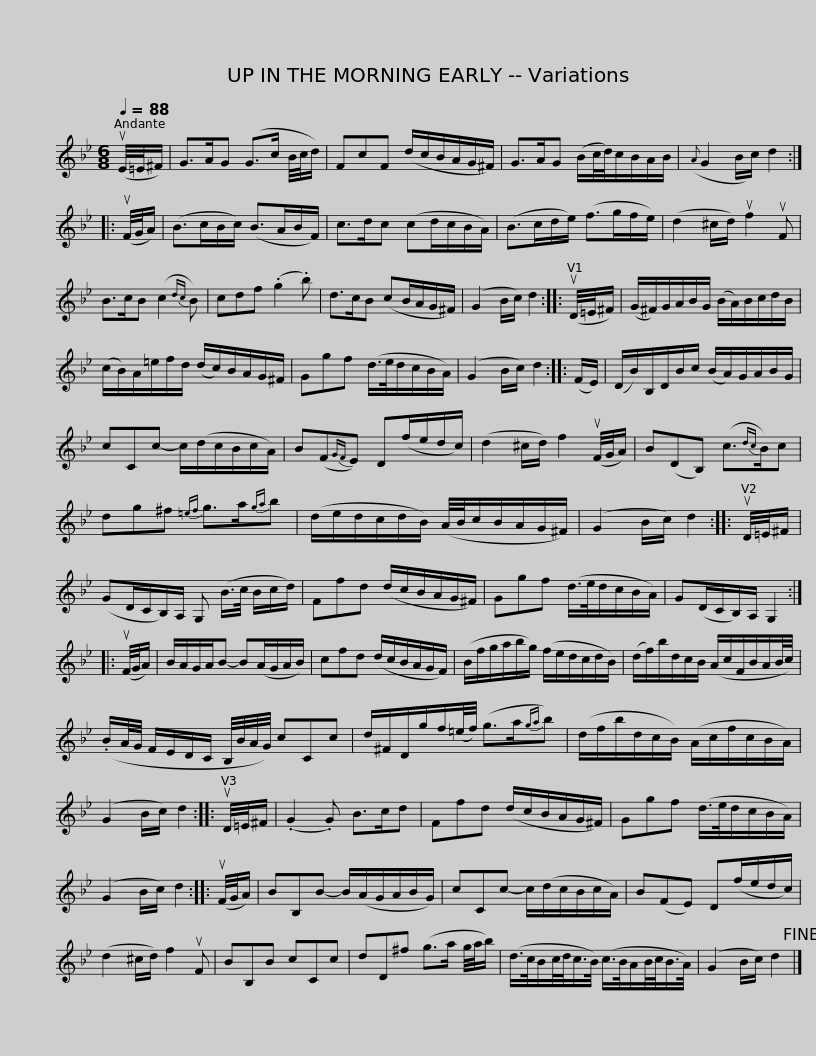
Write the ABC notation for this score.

X:1
L:1/8
Q:1/4=88
M:6/8
I:linebreak $
K:Gmin
V:1 treble
V:1
 (uE/4=E/4^F/) | G>AG (G>c B/4c/4d/) | FcF (d/c/B/A/G/^F/) | G>AG (B/c/4d/4)c/B/A/B/ |({A} G2 B/c/) d2 :: %5
 (uF/4G/4A/) |$ (B>cB/c/) (B>AB/F/) | c>dc (cd/c/B/A/) | (B>cd/e/) (f>gf/e/) | (d2 ^c/d/) uf2 uF | %10
 B>cB (c2{dc} B) | cdf (.g2 .b) |$ d>cB (cB/A/G/^F/) | (G2 B/c/) d2 :: (uD/4=E/4^F/) | %15
 (G/^F/)G/A/B/G/ (B/A/)B/c/d/B/ | (c/B/)A/=e/f/d/ (d/c/)B/A/G/^F/ |$ Ggf (d/>e/d/c/B/A/) | (G2 B/c/) d2 :: (F/E/) | %20
 (D/B/)B,/D/B/c/ (B/A/)G/A/B/G/ | cCc- c/(d/c/B/c/A/) | B(F{GF}E) D(f/e/d/c/) |$ (d2 ^c/d/) f2 (uF/4G/4A/) | B(DB,) (c3/2{dc}B/)c | %25
 dg^f{=ef} g>a{ga}b | (d/e/d/c/d/B/) (A/4B/4c/B/A/G/^F/) | (G2 B/c/) d2 ::$ uD/4=E/4^F/ | (GD/C/B,/)A,/ G, (B/>c/ B/c/d/) | %30
 Ffd (d/c/B/A/G/^F/) | Ggf (d/>e/d/c/B/A/) | G(D/C/B,/)A,/ G,2 ::$ (uF/4G/4A/) | B/A/G/A/B- B(A/G/A/B/) | %35
 cfd (d/c/B/A/G/F/) | (B/f/g/a/b/g/) (f/e/d/c/d/B/) | (d/f/)b/d/c/B/ (A/c/F/B/A/B/4c/4) |$ (.B/A/4G/4 F/E/D/C/ B,/4B/4A/4G/4) cCc | d/^F/D/g/f/(=e/4f/4) (g>a{ga}b) | %40
 (d/f/b/d/c/B/) (A/c/f/c/B/A/) | (G2 B/c/) d2 ::$ uD/4=E/4^F/ | (.G2 .G) B>cd | Ffd (d/c/B/A/G/^F/) | %45
 Ggf (d/>e/d/c/B/A/) | (G2 B/c/) d2 :: (uF/4G/4A/) |$ BB,B- B/(A/G/A/B/G/) | cCc- c/(d/c/B/c/A/) | %50
 B(FE) D(f/e/d/c/) | (d2 ^c/d/) f2 uF | BB,B cCc |$ dD^f (g>a g/4a/4b/) | (d/>c/B/c/4d/<c/B/4) (c/>B/A/B/4c/<B/A/4) | %55
 (G2 B/c/) d2!fine! |] %56
